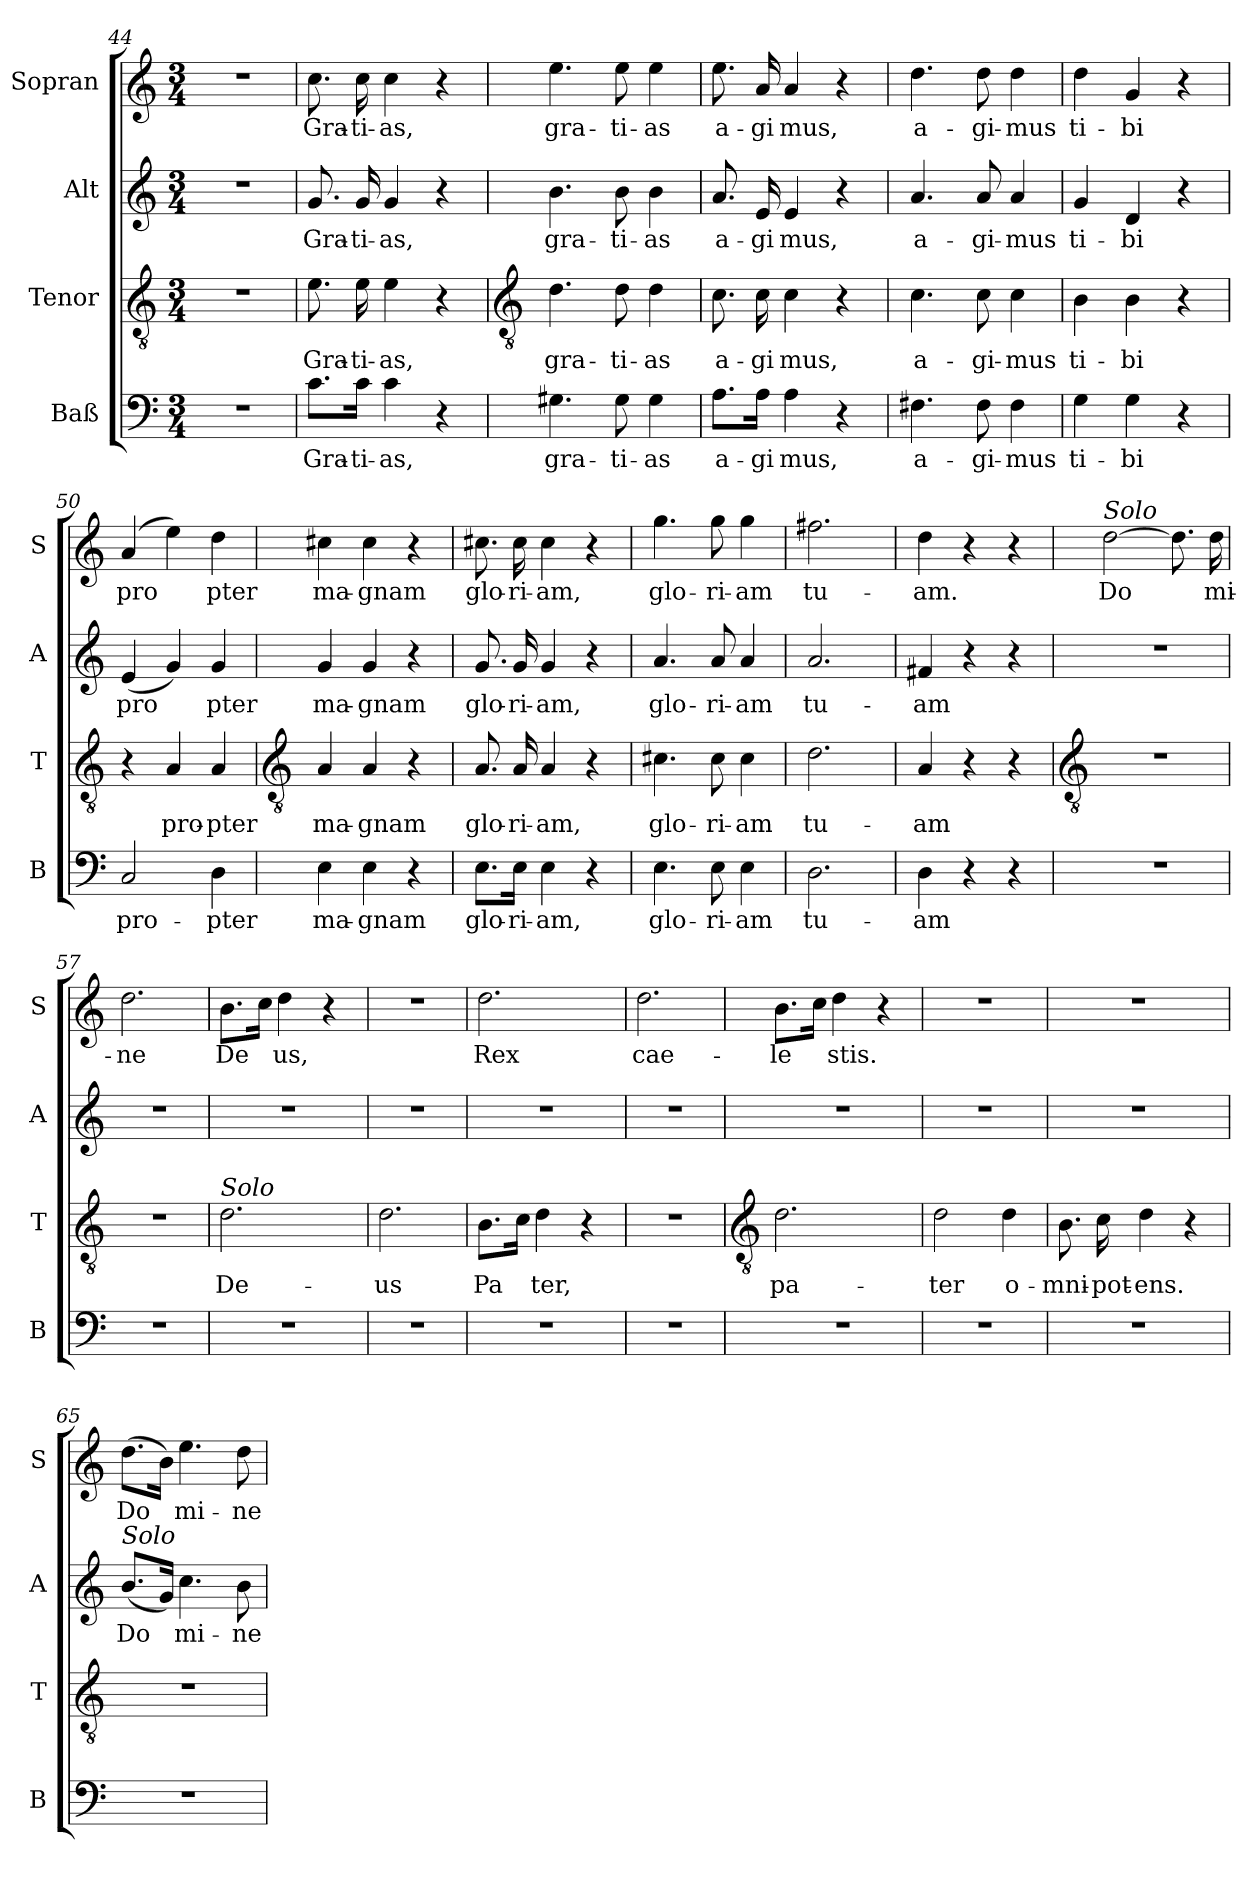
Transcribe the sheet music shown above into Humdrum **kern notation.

**kern	**text	**kern	**text	**kern	**text	**kern	**text
*part4	*part4	*part3	*part3	*part2	*part2	*part1	*part1
*staff4	*staff4	*staff3	*staff3	*staff2	*staff2	*staff1	*staff1
*I"Baß	*	*I"Tenor	*	*I"Alt	*	*I"Sopran	*
*I'B	*	*I'T	*	*I'A	*	*I'S	*
*clefF4	*	*clefGv2	*	*clefG2	*	*clefG2	*
*k[]	*	*k[]	*	*k[]	*	*k[]	*
*C:	*	*C:	*	*C:	*	*C:	*
*M3/4	*	*M3/4	*	*M3/4	*	*M3/4	*
=44	=44	=44	=44	=44	=44	=44	=44
!LO:N:vis=1	!	!LO:N:vis=1	!	!LO:N:vis=1	!	!LO:N:vis=1	!
2.r	.	2.r	.	2.r	.	2.r	.
=45	=45	=45	=45	=45	=45	=45	=45
!	!LO:LY:b	!	!LO:LY:b	!	!LO:LY:b	!	!LO:LY:b
8.c\L	Gra-	8.e	Gra-	8.g	Gra-	8.cc	Gra-
!	!LO:LY:b	!	!LO:LY:b	!	!LO:LY:b	!	!LO:LY:b
16c\Jk	-ti-	16e	-ti-	16g	-ti-	16cc	-ti-
!	!LO:LY:b	!	!LO:LY:b	!	!LO:LY:b	!	!LO:LY:b
4c	-as,	4e	-as,	4g	-as,	4cc	-as,
4r	.	4r	.	4r	.	4r	.
!!LO:LB:g=z
=46	=46	=46	=46	=46	=46	=46	=46
*	*	*clefGv2	*	*	*	*	*
!	!LO:LY:b	!	!LO:LY:b	!	!LO:LY:b	!	!LO:LY:b
4.G#X	gra-	4.d	gra-	4.b	gra-	4.ee	gra-
!	!LO:LY:b	!	!LO:LY:b	!	!LO:LY:b	!	!LO:LY:b
8G#	-ti-	8d	-ti-	8b	-ti-	8ee	-ti-
!	!LO:LY:b	!	!LO:LY:b	!	!LO:LY:b	!	!LO:LY:b
4G#	-as	4d	-as	4b	-as	4ee	-as
=47	=47	=47	=47	=47	=47	=47	=47
!	!LO:LY:b	!	!LO:LY:b	!	!LO:LY:b	!	!LO:LY:b
8.A\L	a-	8.c	a-	8.a	a-	8.ee	a-
!	!LO:LY:b	!	!LO:LY:b	!	!LO:LY:b	!	!LO:LY:b
16A\Jk	-gi	16c	-gi	16e	-gi	16a	-gi
!	!LO:LY:b	!	!LO:LY:b	!	!LO:LY:b	!	!LO:LY:b
4A	-mus,	4c	-mus,	4e	-mus,	4a	-mus,
4r	.	4r	.	4r	.	4r	.
=48	=48	=48	=48	=48	=48	=48	=48
!	!LO:LY:b	!	!LO:LY:b	!	!LO:LY:b	!	!LO:LY:b
4.F#X	a-	4.c	a-	4.a	a-	4.dd	a-
!	!LO:LY:b	!	!LO:LY:b	!	!LO:LY:b	!	!LO:LY:b
8F#	-gi-	8c	-gi-	8a	-gi-	8dd	-gi-
!	!LO:LY:b	!	!LO:LY:b	!	!LO:LY:b	!	!LO:LY:b
4F#	-mus	4c	-mus	4a	-mus	4dd	-mus
=49	=49	=49	=49	=49	=49	=49	=49
!	!LO:LY:b	!	!LO:LY:b	!	!LO:LY:b	!	!LO:LY:b
4G	ti-	4B	ti-	4g	ti-	4dd	ti-
!	!LO:LY:b	!	!LO:LY:b	!	!LO:LY:b	!	!LO:LY:b
4G	-bi	4B	-bi	4d	-bi	4g	-bi
4r	.	4r	.	4r	.	4r	.
=50	=50	=50	=50	=50	=50	=50	=50
!	!LO:LY:b	!	!	!	!LO:LY:b	!	!LO:LY:b
2C	pro-	4r	.	(<4e	pro	(>4a	pro
!	!	!	!LO:LY:b	!	!	!	!
.	.	4A	pro-	4g)	.	4ee)	.
!	!LO:LY:b	!	!LO:LY:b	!	!LO:LY:b	!	!LO:LY:b
4D	-pter	4A	-pter	4g	pter	4dd	pter
!!LO:LB:g=z
=51	=51	=51	=51	=51	=51	=51	=51
*	*	*clefGv2	*	*	*	*	*
!	!LO:LY:b	!	!LO:LY:b	!	!LO:LY:b	!	!LO:LY:b
4E	ma-	4A	ma-	4g	ma-	4cc#X	ma-
!	!LO:LY:b	!	!LO:LY:b	!	!LO:LY:b	!	!LO:LY:b
4E	-gnam	4A	-gnam	4g	-gnam	4cc#	-gnam
4r	.	4r	.	4r	.	4r	.
=52	=52	=52	=52	=52	=52	=52	=52
!	!LO:LY:b	!	!LO:LY:b	!	!LO:LY:b	!	!LO:LY:b
8.E\L	glo-	8.A	glo-	8.g	glo-	8.cc#X	glo-
!	!LO:LY:b	!	!LO:LY:b	!	!LO:LY:b	!	!LO:LY:b
16E\Jk	-ri-	16A	-ri-	16g	-ri-	16cc#	-ri-
!	!LO:LY:b	!	!LO:LY:b	!	!LO:LY:b	!	!LO:LY:b
4E	-am,	4A	-am,	4g	-am,	4cc#	-am,
4r	.	4r	.	4r	.	4r	.
=53	=53	=53	=53	=53	=53	=53	=53
!	!LO:LY:b	!	!LO:LY:b	!	!LO:LY:b	!	!LO:LY:b
4.E	glo-	4.c#X	glo-	4.a	glo-	4.gg	glo-
!	!LO:LY:b	!	!LO:LY:b	!	!LO:LY:b	!	!LO:LY:b
8E	-ri-	8c#	-ri-	8a	-ri-	8gg	-ri-
!	!LO:LY:b	!	!LO:LY:b	!	!LO:LY:b	!	!LO:LY:b
4E	-am	4c#	-am	4a	-am	4gg	-am
=54	=54	=54	=54	=54	=54	=54	=54
!	!LO:LY:b	!	!LO:LY:b	!	!LO:LY:b	!	!LO:LY:b
2.D	tu-	2.d	tu-	2.a	tu-	2.ff#X	tu-
=55	=55	=55	=55	=55	=55	=55	=55
!	!LO:LY:b	!	!LO:LY:b	!	!LO:LY:b	!	!LO:LY:b
4D	-am	4A	-am	4f#X	-am	4dd	-am.
4r	.	4r	.	4r	.	4r	.
4r	.	4r	.	4r	.	4r	.
!!LO:LB:g=z
=56	=56	=56	=56	=56	=56	=56	=56
*	*	*clefGv2	*	*	*	*	*
!	!	!	!	!	!	!LO:TX:a:i:t=Solo	!
!LO:N:vis=1	!	!LO:N:vis=1	!	!LO:N:vis=1	!	!	!LO:LY:b
2.r	.	2.r	.	2.r	.	[2dd	Do
.	.	.	.	.	.	8.dd]	.
!	!	!	!	!	!	!	!LO:LY:b
.	.	.	.	.	.	16dd	mi-
=57	=57	=57	=57	=57	=57	=57	=57
!LO:N:vis=1	!	!LO:N:vis=1	!	!LO:N:vis=1	!	!	!LO:LY:b
2.r	.	2.r	.	2.r	.	2.dd	-ne
=58	=58	=58	=58	=58	=58	=58	=58
!	!	!LO:TX:a:i:t=Solo	!	!	!	!	!
!LO:N:vis=1	!	!	!LO:LY:b	!LO:N:vis=1	!	!	!LO:LY:b
2.r	.	2.d	De-	2.r	.	8.bL	De
.	.	.	.	.	.	16ccJ	.
!	!	!	!	!	!	!	!LO:LY:b
.	.	.	.	.	.	4dd	us,
.	.	.	.	.	.	4r	.
=59	=59	=59	=59	=59	=59	=59	=59
!LO:N:vis=1	!	!	!LO:LY:b	!LO:N:vis=1	!	!LO:N:vis=1	!
2.r	.	2.d	-us	2.r	.	2.r	.
=60	=60	=60	=60	=60	=60	=60	=60
!LO:N:vis=1	!	!	!LO:LY:b	!LO:N:vis=1	!	!	!LO:LY:b
2.r	.	8.BL	Pa	2.r	.	2.dd	Rex
.	.	16cJ	.	.	.	.	.
!	!	!	!LO:LY:b	!	!	!	!
.	.	4d	ter,	.	.	.	.
.	.	4r	.	.	.	.	.
=61	=61	=61	=61	=61	=61	=61	=61
!LO:N:vis=1	!	!LO:N:vis=1	!	!LO:N:vis=1	!	!	!LO:LY:b
2.r	.	2.r	.	2.r	.	2.dd	cae-
!!LO:LB:g=z
=62	=62	=62	=62	=62	=62	=62	=62
*	*	*clefGv2	*	*	*	*	*
!LO:N:vis=1	!	!	!LO:LY:b	!LO:N:vis=1	!	!	!LO:LY:b
2.r	.	2.d	pa-	2.r	.	8.bL	-le
.	.	.	.	.	.	16ccJ	.
!	!	!	!	!	!	!	!LO:LY:b
.	.	.	.	.	.	4dd	stis.
.	.	.	.	.	.	4r	.
=63	=63	=63	=63	=63	=63	=63	=63
!LO:N:vis=1	!	!	!LO:LY:b	!LO:N:vis=1	!	!LO:N:vis=1	!
2.r	.	2d	-ter	2.r	.	2.r	.
!	!	!	!LO:LY:b	!	!	!	!
.	.	4d	o-	.	.	.	.
=64	=64	=64	=64	=64	=64	=64	=64
!LO:N:vis=1	!	!	!LO:LY:b	!LO:N:vis=1	!	!LO:N:vis=1	!
2.r	.	8.B	-mni-	2.r	.	2.r	.
!	!	!	!LO:LY:b	!	!	!	!
.	.	16c	-pot-	.	.	.	.
!	!	!	!LO:LY:b	!	!	!	!
.	.	4d	-ens.	.	.	.	.
.	.	4r	.	.	.	.	.
=65	=65	=65	=65	=65	=65	=65	=65
!	!	!	!	!LO:TX:a:i:t=Solo	!	!	!
!LO:N:vis=1	!	!LO:N:vis=1	!	!	!LO:LY:b	!	!LO:LY:b
2.r	.	2.r	.	(<8.bL	Do	(>8.ddL	Do
.	.	.	.	16gJ)	.	16bJ)	.
!	!	!	!	!	!LO:LY:b	!	!LO:LY:b
.	.	.	.	4.cc	mi-	4.ee	mi-
!	!	!	!	!	!LO:LY:b	!	!LO:LY:b
.	.	.	.	8b	-ne	8dd	-ne
=	=	=	=	=	=	=	=
*-	*-	*-	*-	*-	*-	*-	*-
